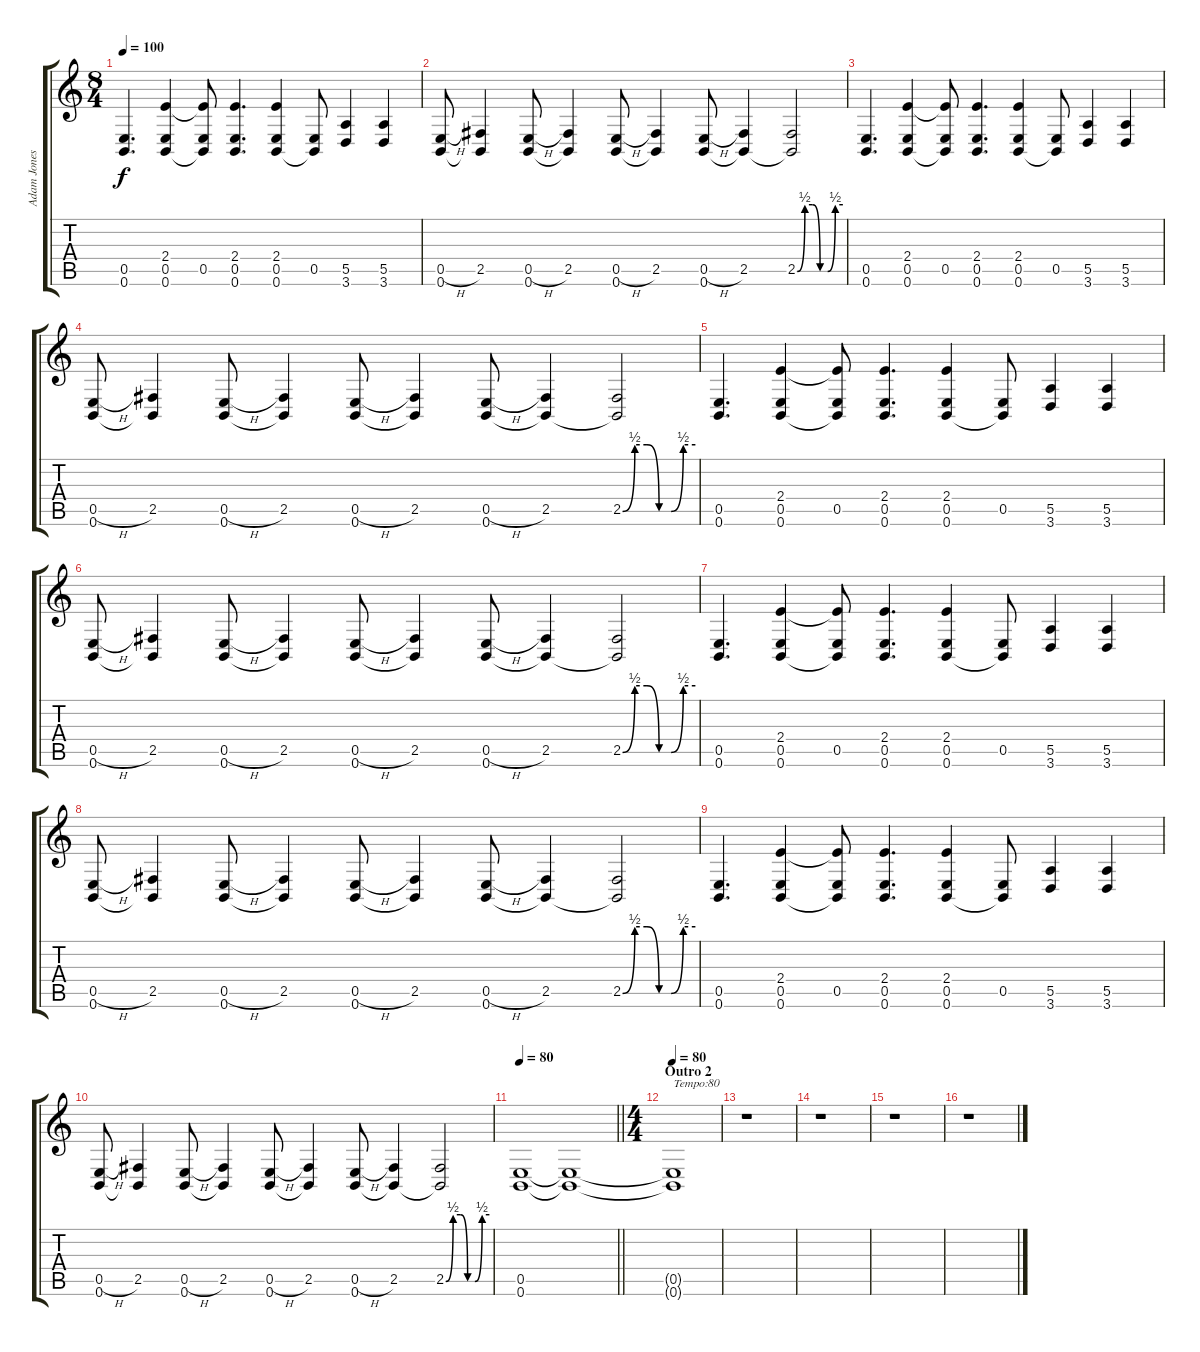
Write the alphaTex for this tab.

\track ("Adam Jones - Guitar" "Adam Jones") {instrument distortionguitar}
\staff {score tabs}
\tuning (E4 B3 G3 D3 E2 B1) {hide}
\ts (8 4)
\tempo 100
\clef g2
\ks c
(0.5 0.6).4{d dy f} (2.4 0.5 0.6).4 (2.4{t} 0.5 0.6{t}).8 (2.4 0.5 0.6).4{d} (2.4 0.5 0.6).4 (0.5 0.6{t}).8 (5.5 3.6).4 (5.5 3.6).4 |
(0.5{h} 0.6).8 (2.5 0.6{t}).4 (0.5{h} 0.6).8 (2.5 0.6{t}).4 (0.5{h} 0.6).8 (2.5 0.6{t}).4 (0.5{h} 0.6).8 (2.5 0.6{t}).4 (2.5{be (custom 0 0 10 2 20 2 30 0 40 0 50 2 60 2)} 0.6{t}).2 |
(0.5 0.6).4{d} (2.4 0.5 0.6).4 (2.4{t} 0.5 0.6{t}).8 (2.4 0.5 0.6).4{d} (2.4 0.5 0.6).4 (0.5 0.6{t}).8 (5.5 3.6).4 (5.5 3.6).4 |
(0.5{h} 0.6).8 (2.5 0.6{t}).4 (0.5{h} 0.6).8 (2.5 0.6{t}).4 (0.5{h} 0.6).8 (2.5 0.6{t}).4 (0.5{h} 0.6).8 (2.5 0.6{t}).4 (2.5{be (custom 0 0 10 2 20 2 30 0 40 0 50 2 60 2)} 0.6{t}).2 |
(0.5 0.6).4{d} (2.4 0.5 0.6).4 (2.4{t} 0.5 0.6{t}).8 (2.4 0.5 0.6).4{d} (2.4 0.5 0.6).4 (0.5 0.6{t}).8 (5.5 3.6).4 (5.5 3.6).4 |
(0.5{h} 0.6).8 (2.5 0.6{t}).4 (0.5{h} 0.6).8 (2.5 0.6{t}).4 (0.5{h} 0.6).8 (2.5 0.6{t}).4 (0.5{h} 0.6).8 (2.5 0.6{t}).4 (2.5{be (custom 0 0 10 2 20 2 30 0 40 0 50 2 60 2)} 0.6{t}).2 |
(0.5 0.6).4{d} (2.4 0.5 0.6).4 (2.4{t} 0.5 0.6{t}).8 (2.4 0.5 0.6).4{d} (2.4 0.5 0.6).4 (0.5 0.6{t}).8 (5.5 3.6).4 (5.5 3.6).4 |
(0.5{h} 0.6).8 (2.5 0.6{t}).4 (0.5{h} 0.6).8 (2.5 0.6{t}).4 (0.5{h} 0.6).8 (2.5 0.6{t}).4 (0.5{h} 0.6).8 (2.5 0.6{t}).4 (2.5{be (custom 0 0 10 2 20 2 30 0 40 0 50 2 60 2)} 0.6{t}).2 |
(0.5 0.6).4{d} (2.4 0.5 0.6).4 (2.4{t} 0.5 0.6{t}).8 (2.4 0.5 0.6).4{d} (2.4 0.5 0.6).4 (0.5 0.6{t}).8 (5.5 3.6).4 (5.5 3.6).4 |
(0.5{h} 0.6).8 (2.5 0.6{t}).4 (0.5{h} 0.6).8 (2.5 0.6{t}).4 (0.5{h} 0.6).8 (2.5 0.6{t}).4 (0.5{h} 0.6).8 (2.5 0.6{t}).4 (2.5{be (custom 0 0 10 2 20 2 30 0 40 0 50 2 60 2)} 0.6{t}).2 |
\tempo 80
\barLineRight lightlight
(0.5 0.6).1{volume 0} (0.5{t} 0.6{t}).1 |
\ts (4 4)
\section ("" "Outro 2")
\tempo 80
(0.5{t} 0.6{t}).1{txt "Tempo:80"} |
r.1 |
r.1 |
r.1 |
r.1
